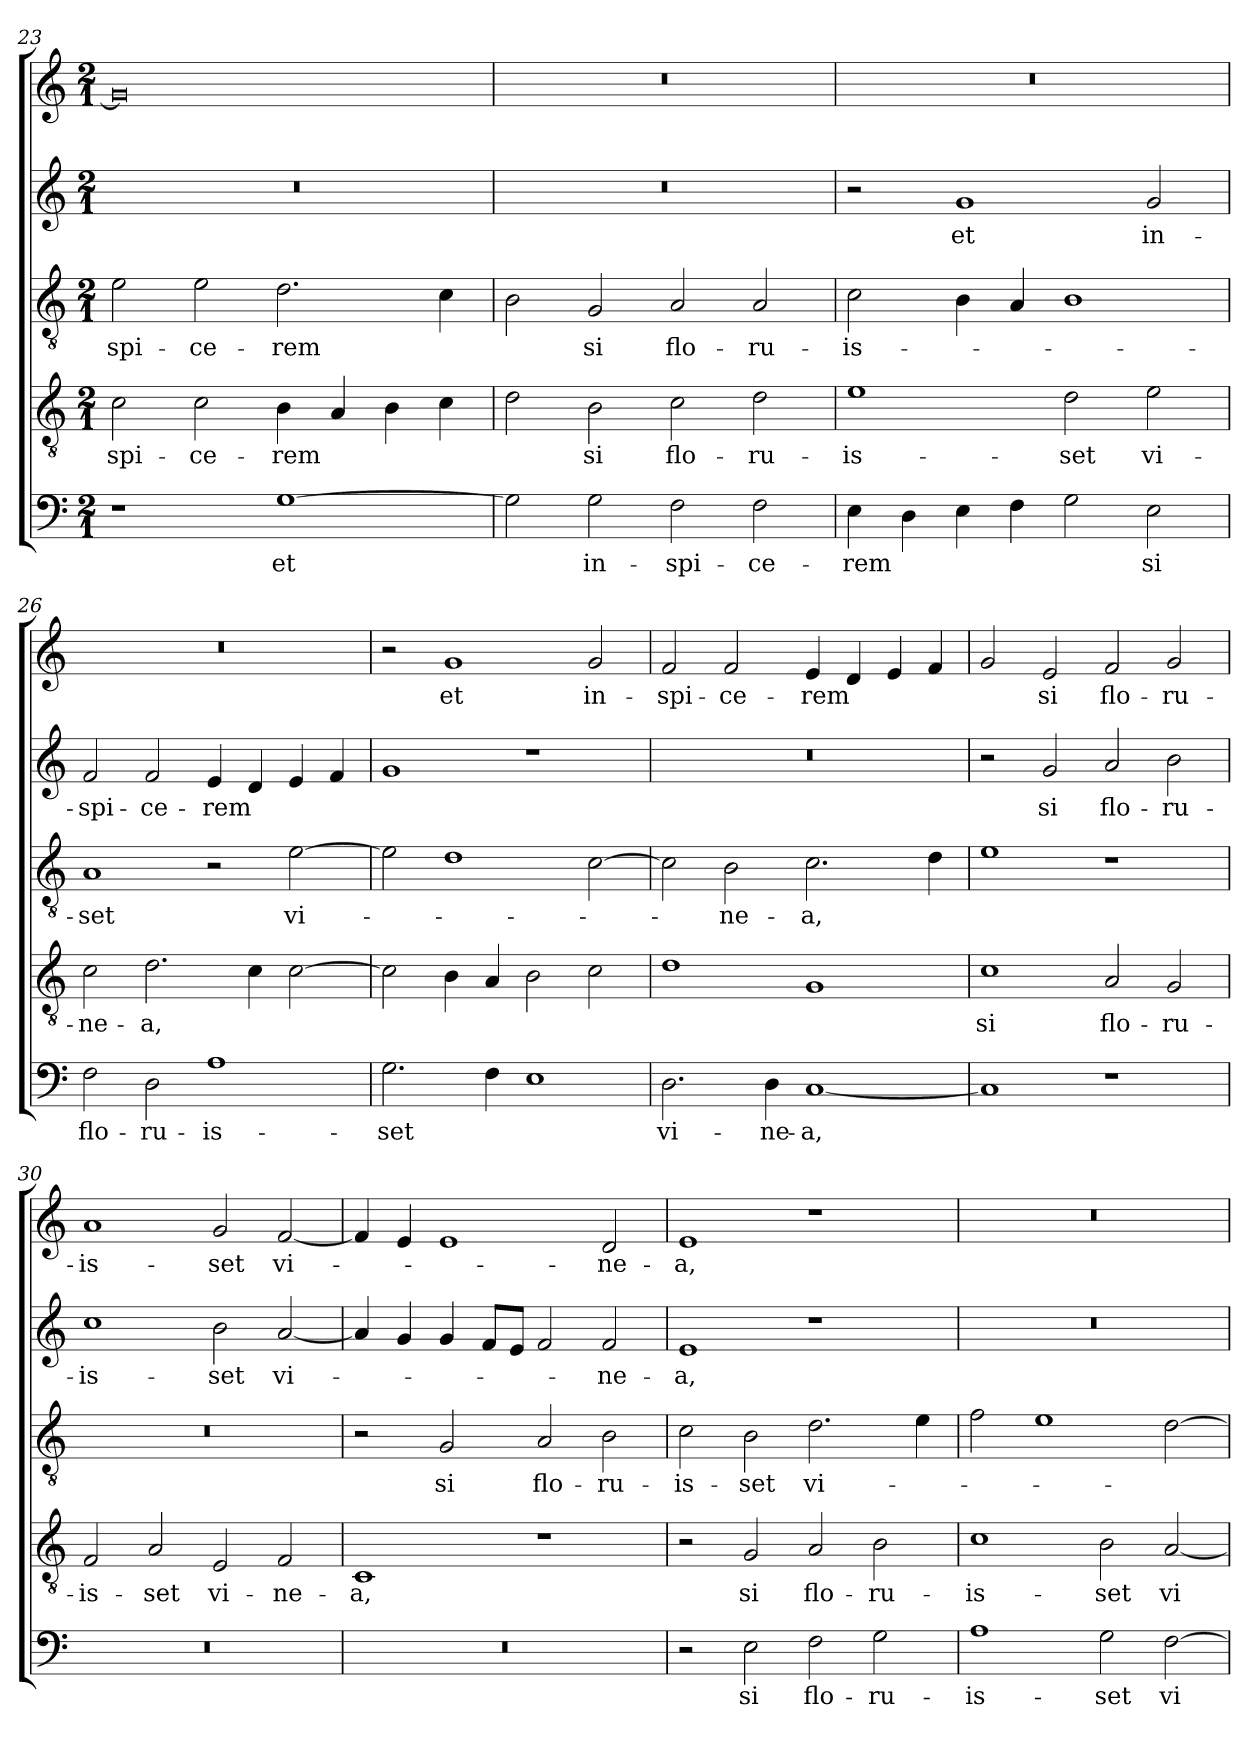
**kern	**text	**kern	**text	**kern	**text	**kern	**text	**kern	**text
*part5	*part5	*part4	*part4	*part3	*part3	*part2	*part2	*part1	*part1
*staff5	*staff5	*staff4	*staff4	*staff3	*staff3	*staff2	*staff2	*staff1	*staff1
*clefF4	*	*clefGv2	*	*clefGv2	*	*clefG2	*	*clefG2	*
*k[]	*	*k[]	*	*k[]	*	*k[]	*	*k[]	*
*C:	*	*C:	*	*C:	*	*C:	*	*C:	*
*M2/1	*	*M2/1	*	*M2/1	*	*M2/1	*	*M2/1	*
=23	=23	=23	=23	=23	=23	=23	=23	=23	=23
!	!	!	!LO:LY:b	!	!LO:LY:b	!	!	!	!
1r	.	2c\	-spi-	2e\	-spi-	0r	.	0g]	.
!	!	!	!LO:LY:b	!	!LO:LY:b	!	!	!	!
.	.	2c\	-ce-	2e\	-ce-	.	.	.	.
!	!LO:LY:b	!	!LO:LY:b	!	!LO:LY:b	!	!	!	!
[1G	et	4B\	-rem	2.d\	-rem	.	.	.	.
.	.	4A/	.	.	.	.	.	.	.
.	.	4B\	.	.	.	.	.	.	.
.	.	4c\	.	4c\	.	.	.	.	.
=24	=24	=24	=24	=24	=24	=24	=24	=24	=24
2G\]	.	2d\	.	2B\	.	0r	.	0r	.
!	!LO:LY:b	!	!LO:LY:b	!	!LO:LY:b	!	!	!	!
2G\	in-	2B\	si	2G/	si	.	.	.	.
!	!LO:LY:b	!	!LO:LY:b	!	!LO:LY:b	!	!	!	!
2F\	-spi-	2c\	flo-	2A/	flo-	.	.	.	.
!	!LO:LY:b	!	!LO:LY:b	!	!LO:LY:b	!	!	!	!
2F\	-ce-	2d\	-ru-	2A/	-ru-	.	.	.	.
!!LO:PB:g=z
=25	=25	=25	=25	=25	=25	=25	=25	=25	=25
!	!LO:LY:b	!	!LO:LY:b	!	!LO:LY:b	!	!	!	!
4E\	-rem	1e	-is-	2c\	-is-	2r	.	0r	.
4D\	.	.	.	.	.	.	.	.	.
!	!	!	!	!	!	!	!LO:LY:b	!	!
4E\	.	.	.	4B\	.	1g	et	.	.
4F\	.	.	.	4A/	.	.	.	.	.
!	!	!	!LO:LY:b	!	!	!	!	!	!
2G\	.	2d\	-set	1B	.	.	.	.	.
!	!LO:LY:b	!	!LO:LY:b	!	!	!	!LO:LY:b	!	!
2E\	si	2e\	vi-	.	.	2g/	in-	.	.
=26	=26	=26	=26	=26	=26	=26	=26	=26	=26
!	!LO:LY:b	!	!LO:LY:b	!	!LO:LY:b	!	!LO:LY:b	!	!
2F\	flo-	2c\	-ne-	1A	-set	2f/	-spi-	0r	.
!	!LO:LY:b	!	!LO:LY:b	!	!	!	!LO:LY:b	!	!
2D\	-ru-	2.d\	-a,	.	.	2f/	-ce-	.	.
!	!LO:LY:b	!	!	!	!	!	!LO:LY:b	!	!
1A	-is-	.	.	2r	.	4e/	-rem	.	.
.	.	4c\	.	.	.	4d/	.	.	.
!	!	!	!	!	!LO:LY:b	!	!	!	!
.	.	[2c\	.	[2e\	vi-	4e/	.	.	.
.	.	.	.	.	.	4f/	.	.	.
=27	=27	=27	=27	=27	=27	=27	=27	=27	=27
!	!LO:LY:b	!	!	!	!	!	!	!	!
2.G\	-set	2c\]	.	2e\]	.	1g	.	2r	.
!	!	!	!	!	!	!	!	!	!LO:LY:b
.	.	4B\	.	1d	.	.	.	1g	et
4F\	.	4A/	.	.	.	.	.	.	.
1E	.	2B\	.	.	.	1r	.	.	.
!	!	!	!	!	!	!	!	!	!LO:LY:b
.	.	2c\	.	[2c\	.	.	.	2g/	in-
=28	=28	=28	=28	=28	=28	=28	=28	=28	=28
!	!LO:LY:b	!	!	!	!	!	!	!	!LO:LY:b
2.D\	vi-	1d	.	2c\]	.	0r	.	2f/	-spi-
!	!	!	!	!	!LO:LY:b	!	!	!	!LO:LY:b
.	.	.	.	2B\	-ne-	.	.	2f/	-ce-
!	!LO:LY:b	!	!	!	!	!	!	!	!
4D\	-ne-	.	.	.	.	.	.	.	.
!	!LO:LY:b	!	!	!	!LO:LY:b	!	!	!	!LO:LY:b
[1C	-a,	1G	.	2.c\	-a,	.	.	4e/	-rem
.	.	.	.	.	.	.	.	4d/	.
.	.	.	.	.	.	.	.	4e/	.
.	.	.	.	4d\	.	.	.	4f/	.
=29	=29	=29	=29	=29	=29	=29	=29	=29	=29
!	!	!	!LO:LY:b	!	!	!	!	!	!
1C]	.	1c	si	1e	.	2r	.	2g/	.
!	!	!	!	!	!	!	!LO:LY:b	!	!LO:LY:b
.	.	.	.	.	.	2g/	si	2e/	si
!	!	!	!LO:LY:b	!	!	!	!LO:LY:b	!	!LO:LY:b
1r	.	2A/	flo-	1r	.	2a/	flo-	2f/	flo-
!	!	!	!LO:LY:b	!	!	!	!LO:LY:b	!	!LO:LY:b
.	.	2G/	-ru-	.	.	2b\	-ru-	2g/	-ru-
=30	=30	=30	=30	=30	=30	=30	=30	=30	=30
!	!	!	!LO:LY:b	!	!	!	!LO:LY:b	!	!LO:LY:b
0r	.	2F/	-is-	0r	.	1cc	-is-	1a	-is-
!	!	!	!LO:LY:b	!	!	!	!	!	!
.	.	2A/	-set	.	.	.	.	.	.
!	!	!	!LO:LY:b	!	!	!	!LO:LY:b	!	!LO:LY:b
.	.	2E/	vi-	.	.	2b\	-set	2g/	-set
!	!	!	!LO:LY:b	!	!	!	!LO:LY:b	!	!LO:LY:b
.	.	2F/	-ne-	.	.	[2a/	vi-	[2f/	vi-
!!LO:LB:g=z
=31	=31	=31	=31	=31	=31	=31	=31	=31	=31
!	!	!	!LO:LY:b	!	!	!	!	!	!
0r	.	1C	-a,	2r	.	4a/]	.	4f/]	.
.	.	.	.	.	.	4g/	.	4e/	.
!	!	!	!	!	!LO:LY:b	!	!	!	!
.	.	.	.	2G/	si	4g/	.	1e	.
.	.	.	.	.	.	8f/L	.	.	.
.	.	.	.	.	.	8e/J	.	.	.
!	!	!	!	!	!LO:LY:b	!	!	!	!
.	.	1r	.	2A/	flo-	2f/	.	.	.
!	!	!	!	!	!LO:LY:b	!	!LO:LY:b	!	!LO:LY:b
.	.	.	.	2B\	-ru-	2f/	-ne-	2d/	-ne-
=32	=32	=32	=32	=32	=32	=32	=32	=32	=32
!	!	!	!	!	!LO:LY:b	!	!LO:LY:b	!	!LO:LY:b
2r	.	2r	.	2c\	-is-	1e	-a,	1e	-a,
!	!LO:LY:b	!	!LO:LY:b	!	!LO:LY:b	!	!	!	!
2E\	si	2G/	si	2B\	-set	.	.	.	.
!	!LO:LY:b	!	!LO:LY:b	!	!LO:LY:b	!	!	!	!
2F\	flo-	2A/	flo-	2.d\	vi-	1r	.	1r	.
!	!LO:LY:b	!	!LO:LY:b	!	!	!	!	!	!
2G\	-ru-	2B\	-ru-	.	.	.	.	.	.
.	.	.	.	4e\	.	.	.	.	.
=33	=33	=33	=33	=33	=33	=33	=33	=33	=33
!	!LO:LY:b	!	!LO:LY:b	!	!	!	!	!	!
1A	-is-	1c	-is-	2f\	.	0r	.	0r	.
.	.	.	.	1e	.	.	.	.	.
!	!LO:LY:b	!	!LO:LY:b	!	!	!	!	!	!
2G\	-set	2B\	-set	.	.	.	.	.	.
!	!LO:LY:b	!	!LO:LY:b	!	!	!	!	!	!
[2F\	vi-	[2A/	vi-	[2d\	.	.	.	.	.
=	=	=	=	=	=	=	=	=	=
*-	*-	*-	*-	*-	*-	*-	*-	*-	*-
